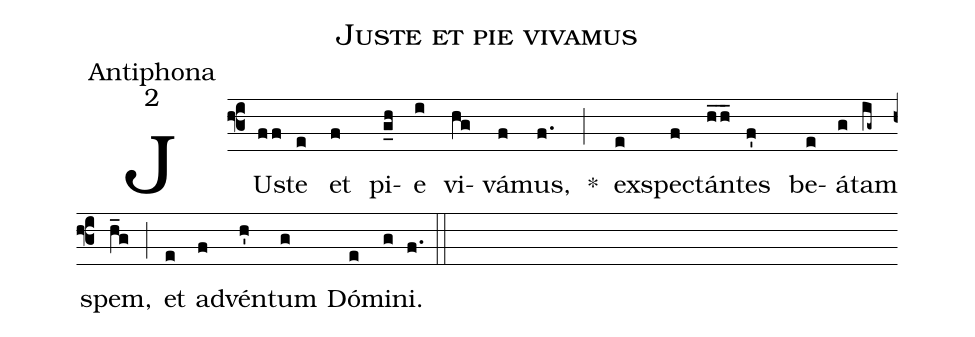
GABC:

name:Juste et pie vivamus;
office-part:Antiphona;
mode:2;
%%
(f3) JU(ff)ste(e) et(f) pi(g_h)e(i) vi(hg)vá(f)mus,(f.) *(;) ex(e)spe(f)ctán(h_/h_)tes(f') be(e)á(g)tam(ig~) spem,(h_g) (;) et(e) ad(f)vén(h')tum(g) Dó(e)mi(g)ni.(f.) (::)
